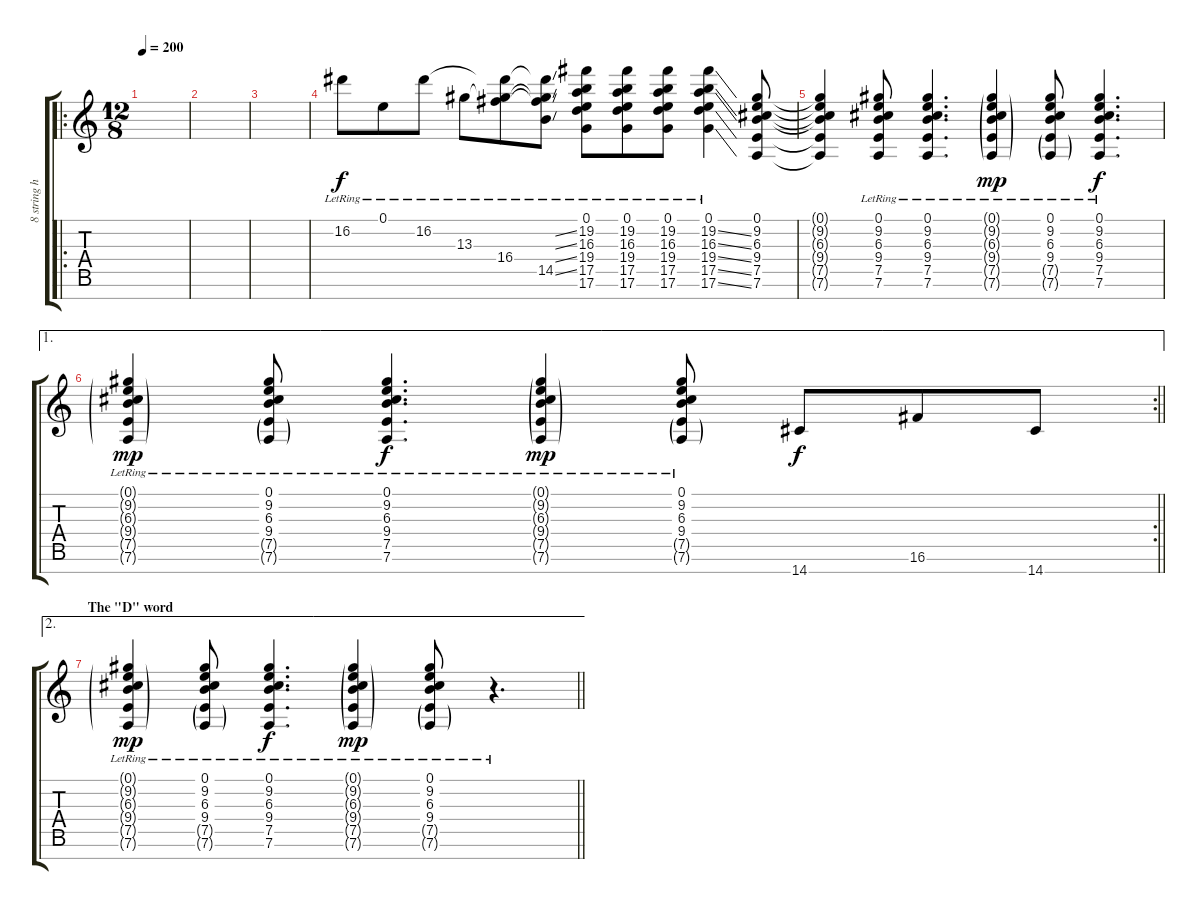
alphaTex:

\track ("8 string high strings" "8 string h") {instrument acousticguitarsteel}
\staff {score tabs}
\tuning (E4 B3 G3 D3 A2 D2 B1) {hide}
\ro
\ts (12 8)
\tempo 200
\clef g2
\ks c
|
|
|
16.2{lr}.8{dy f} 0.1{lr}.8 16.2{lr}.8 13.3{lr}.8 (16.2{t} 13.3{t} 16.4{lr}).8 (16.2{ss t} 13.3{ss t} 16.4{ss t} 14.5{ss lr}).8 (0.1{lr} 19.2{lr} 16.3{lr} 19.4{lr} 17.5{lr} 17.6{lr}).8 (0.1{lr} 19.2{lr} 16.3{lr} 19.4{lr} 17.5{lr} 17.6{lr}).8 (0.1{lr} 19.2{lr} 16.3{lr} 19.4{lr} 17.5{lr} 17.6{lr}).8 (0.1{lr} 19.2{ss lr} 16.3{ss lr} 19.4{ss lr} 17.5{ss lr} 17.6{ss lr}).4 (0.1 9.2 6.3 9.4 7.5 7.6).8 |
(0.1{t} 9.2{t} 6.3{t} 9.4{t} 7.5{t} 7.6{t}).4 (0.1{lr} 9.2{lr} 6.3{lr} 9.4{lr} 7.5{lr} 7.6{lr}).8 (0.1{lr} 9.2{lr} 6.3{lr} 9.4{lr} 7.5{lr} 7.6{lr}).4{d} (0.1{g lr} 9.2{g lr} 6.3{g lr} 9.4{g lr} 7.5{g lr} 7.6{g lr}).4{dy mp} (0.1{lr} 9.2{lr} 6.3{lr} 9.4{lr} 7.5{g lr} 7.6{g lr}).8 (0.1{lr} 9.2{lr} 6.3{lr} 9.4{lr} 7.5{lr} 7.6{lr}).4{d dy f} |
\ae 1
\rc 2
\barLineRight lightlight
(0.1{g lr} 9.2{g lr} 6.3{g lr} 9.4{g lr} 7.5{g lr} 7.6{g lr}).4{dy mp} (0.1{lr} 9.2{lr} 6.3{lr} 9.4{lr} 7.5{g lr} 7.6{g lr}).8 (0.1{lr} 9.2{lr} 6.3{lr} 9.4{lr} 7.5{lr} 7.6{lr}).4{d dy f} (0.1{g lr} 9.2{g lr} 6.3{g lr} 9.4{g lr} 7.5{g lr} 7.6{g lr}).4{dy mp} (0.1{lr} 9.2{lr} 6.3{lr} 9.4{lr} 7.5{g lr} 7.6{g lr}).8 14.7.8{dy f} 16.6.8 14.7.8 |
\ae 2
\section ("" "The \"D\" word")
\barLineRight lightlight
(0.1{g lr} 9.2{g lr} 6.3{g lr} 9.4{g lr} 7.5{g lr} 7.6{g lr}).4{dy mp} (0.1{lr} 9.2{lr} 6.3{lr} 9.4{lr} 7.5{g lr} 7.6{g lr}).8 (0.1{lr} 9.2{lr} 6.3{lr} 9.4{lr} 7.5{lr} 7.6{lr}).4{d dy f} (0.1{g lr} 9.2{g lr} 6.3{g lr} 9.4{g lr} 7.5{g lr} 7.6{g lr}).4{dy mp} (0.1{lr} 9.2{lr} 6.3{lr} 9.4{lr} 7.5{g lr} 7.6{g lr}).8 r.4{d}
